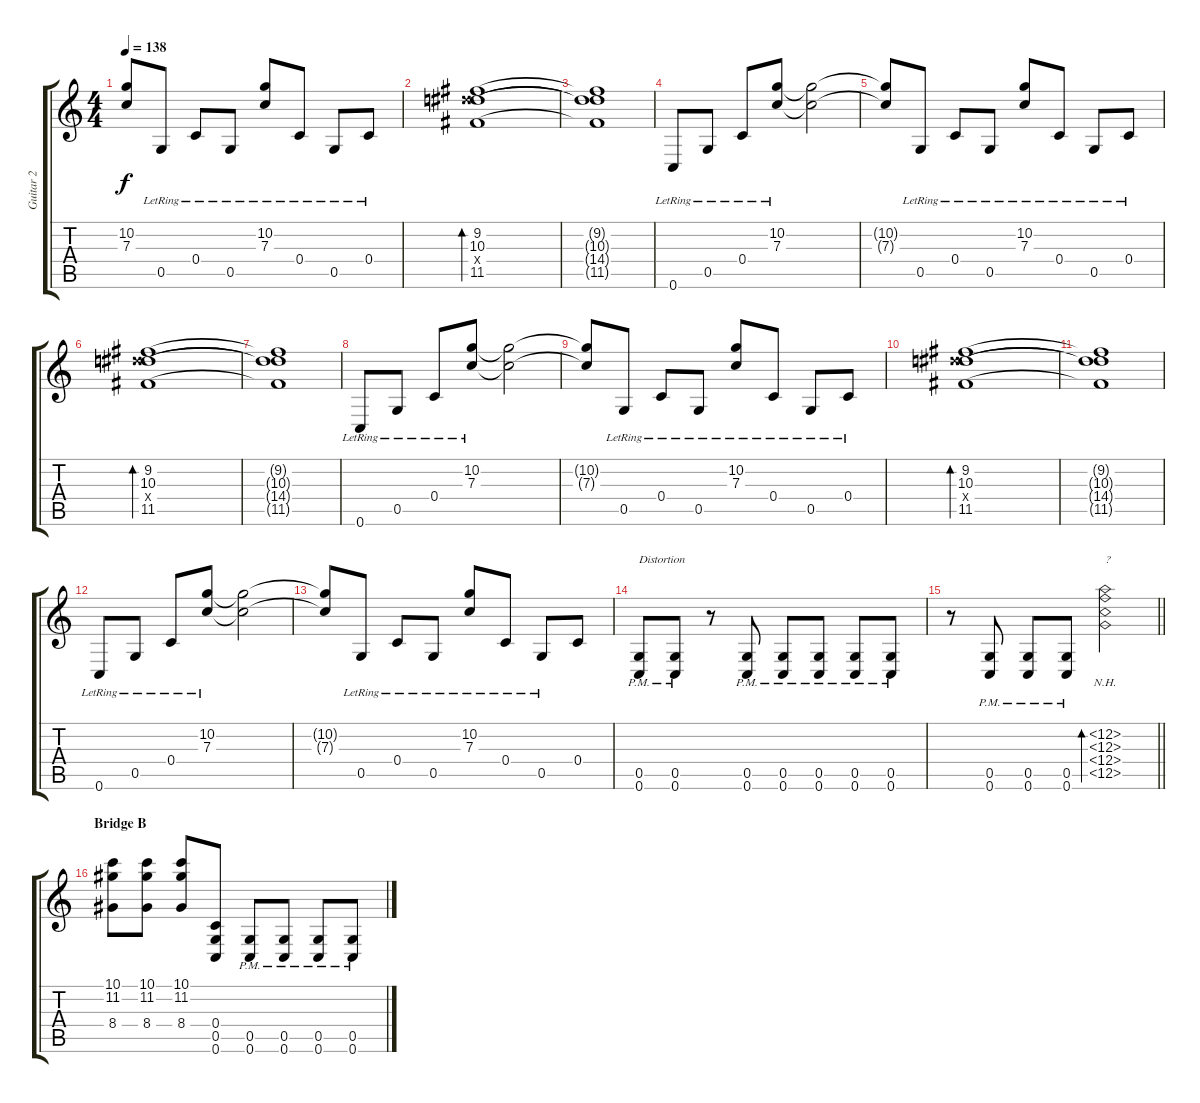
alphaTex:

\track ("Guitar 2" "Guitar 2") {instrument overdrivenguitar}
\staff {score tabs}
\tuning (D4 A3 F3 C3 G2 C2) {hide}
\ts (4 4)
\tempo 138
\clef g2
\ks c
(10.2{t} 7.3{t}).8{dy f} 0.5{lr}.8 0.4{lr}.8 0.5{lr}.8 (10.2{lr} 7.3{lr}).8 0.4{lr}.8 0.5{lr}.8 0.4{lr}.8 |
(9.2 10.3 14.4{x} 11.5).1{bd 60} |
(9.2{t} 10.3{t} 14.4{t} 11.5{t}).1 |
0.6{lr}.8 0.5{lr}.8 0.4{lr}.8 (10.2{lr} 7.3{lr}).8 (10.2{t} 7.3{t}).2 |
(10.2{t} 7.3{t}).8 0.5{lr}.8 0.4{lr}.8 0.5{lr}.8 (10.2{lr} 7.3{lr}).8 0.4{lr}.8 0.5{lr}.8 0.4{lr}.8 |
(9.2 10.3 14.4{x} 11.5).1{bd 60} |
(9.2{t} 10.3{t} 14.4{t} 11.5{t}).1 |
0.6{lr}.8 0.5{lr}.8 0.4{lr}.8 (10.2{lr} 7.3{lr}).8 (10.2{t} 7.3{t}).2 |
(10.2{t} 7.3{t}).8 0.5{lr}.8 0.4{lr}.8 0.5{lr}.8 (10.2{lr} 7.3{lr}).8 0.4{lr}.8 0.5{lr}.8 0.4{lr}.8 |
(9.2 10.3 14.4{x} 11.5).1{bd 60} |
(9.2{t} 10.3{t} 14.4{t} 11.5{t}).1 |
0.6{lr}.8 0.5{lr}.8 0.4{lr}.8 (10.2{lr} 7.3{lr}).8 (10.2{t} 7.3{t}).2 |
(10.2{t} 7.3{t}).8 0.5{lr}.8 0.4{lr}.8 0.5{lr}.8 (10.2{lr} 7.3{lr}).8 0.4{lr}.8 0.5{lr}.8 0.4.8 |
(0.5{pm} 0.6{pm}).8{txt "Distortion" instrument overdrivenguitar} (0.5{pm} 0.6{pm}).8 r.8 (0.5{pm} 0.6{pm}).8 (0.5{pm} 0.6{pm}).8 (0.5{pm} 0.6{pm}).8 (0.5{pm} 0.6{pm}).8 (0.5{pm} 0.6{pm}).8 |
\barLineRight lightlight
r.8 (0.5{pm} 0.6{pm}).8 (0.5{pm} 0.6{pm}).8 (0.5{pm} 0.6{pm}).8 (12.2{nh} 12.3{nh} 12.4{nh} 12.5{nh}).2{bd 60 txt "?"} |
\section ("" "Bridge B")
(10.1 11.2 8.4).8 (10.1 11.2 8.4).8 (10.1 11.2 8.4).8 (0.4 0.5 0.6).8 (0.5{pm} 0.6{pm}).8 (0.5{pm} 0.6{pm}).8 (0.5{pm} 0.6{pm}).8 (0.5{pm} 0.6{pm}).8
